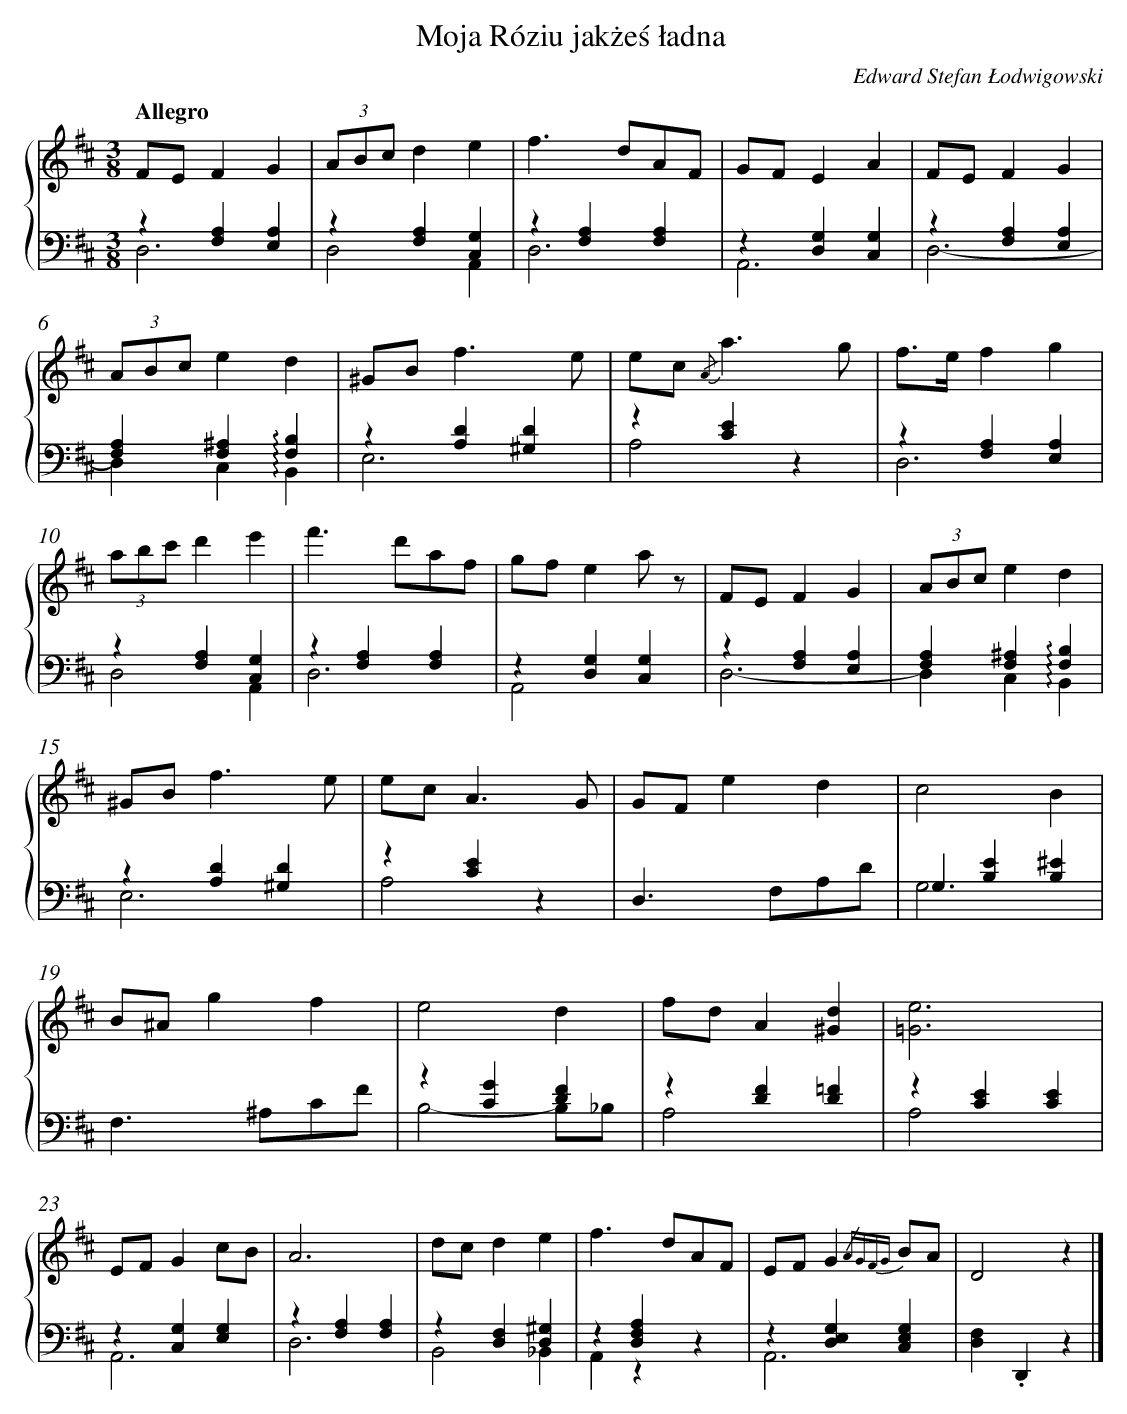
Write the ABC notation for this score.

X:1
T: Moja Róziu jakżeś ładna
C: Edward Stefan Łodwigowski
L: 1/4
M: 3/8
Q: "Allegro"
%%staves {1 2}
V: 1 clef=treble
V: 2 clef=bass
K: D
[V:1] F/E/FG |
[V:2] z[A,F,][A,E,] & D,3 |
[V:1] (3A/B/c/de |
[V:2] z[A,F,][G,C,] & D,2A,, |
[V:1] f>dA/F/ |
[V:2] z[A,F,][A,F,] & D,3 |
[V:1] G/F/EA |
[V:2] z[G,D,][G,C,] & A,,3 |
[V:1] F/E/FG |
[V:2] z[A,F,][A,E,] & D,3- |
[V:1] (3A/B/c/ed |
[V:2] [A,F,][^A,F,]!arpeggio![B,F,] & D,C,!arpeggio!B,, |
[V:1] ^G/B<fe/ |
[V:2] z[DA,][D^G,] & E,3 |
[V:1] e/c< {/A}ag/ |
[V:2] z[EC]z & A,2z |
[V:1] f/>e/fg |
[V:2] z[A,F,][A,E,] & D,3 |
[V:1] (3a/b/c'/d'e' |
[V:2] z[A,F,][G,C,] & D,2A,, |
[V:1] f'>d'a/f/ |
[V:2] z[A,F,][A,F,] & D,3 |
[V:1] g/f/ea/ z/ |
[V:2] z[G,D,][G,C,] & A,,2x |
[V:1] F/E/FG |
[V:2] z[A,F,][A,E,] & D,3- |
[V:1] (3A/B/c/ed |
[V:2] [A,F,][^A,F,]!arpeggio![B,F,] & D,C,!arpeggio!B,, |
[V:1] ^G/B<fe/ |
[V:2] z[DA,][D^G,] & E,3 |
[V:1] e/c<AG/ |
[V:2] z[EC]z & A,2z |
[V:1] G/F/ed |
[V:2] D,>F,A,/D/ |
[V:1] c2B |
[V:2] G,[EB,][^EB,] & G,3 |
[V:1] B/^A/gf |
[V:2] F,>^A,C/F/ |
[V:1] e2d |
[V:2] z[GC][FD] & B,2-B,/_B,/ |
[V:1] f/d/A[d^G] |
[V:2] z[FD][=FD] & A,2x |
[V:1] [e3=G3] |
[V:2] z[EC][EC] & A,2x |
[V:1] E/F/Gc/B/ |
[V:2] z[G,C,][G,E,] & A,,3 |
[V:1] A3 |
[V:2] z[A,F,][A,F,] & D,3 |
[V:1] d/c/de |
[V:2] z[F,D,][^G,D,] & B,,2_B,, |
[V:1] f>dA/F/ |
[V:2] z[A,F,D,]z & A,,zz |
[V:1] E/F/G{/AGFG} B/A/ |
[V:2] z[G,E,D,][G,E,C,] & A,,3 |
[V:1] D2z |]
[V:2] [F,D,].D,,z |]
